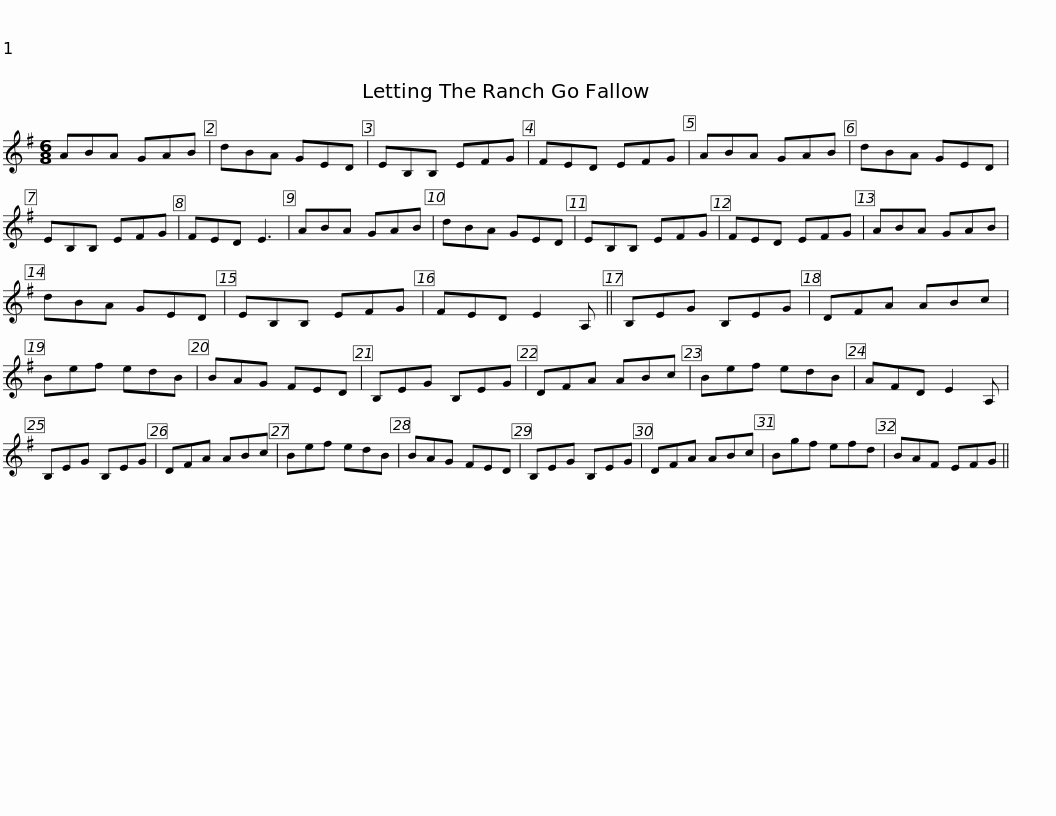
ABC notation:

X:1
L:1/8
M:6/8
I:linebreak $
K:Emin
V:1 treble
V:1
 ABA GAB | dBA GED | EB,B, EFG | FED EFG | ABA GAB | %5
 dBA GED | EB,B, EFG |$ FED E3 | ABA GAB | dBA GED | %10
 EB,B, EFG | FED EFG | ABA GAB | dBA GED |$ EB,B, EFG | %15
 FED E2 A, || B,EG B,EG | DFA ABc | Bef edB | BAG FED | %20
 B,EG B,EG |$ DFA ABc | Bef edB | AFD E2 A, | B,EG B,EG | %25
 DFA ABc | Bef edB | BAG FED |$ B,EG B,EG | DFA ABc | %30
 Bgf efd | BAF EFG || %32
